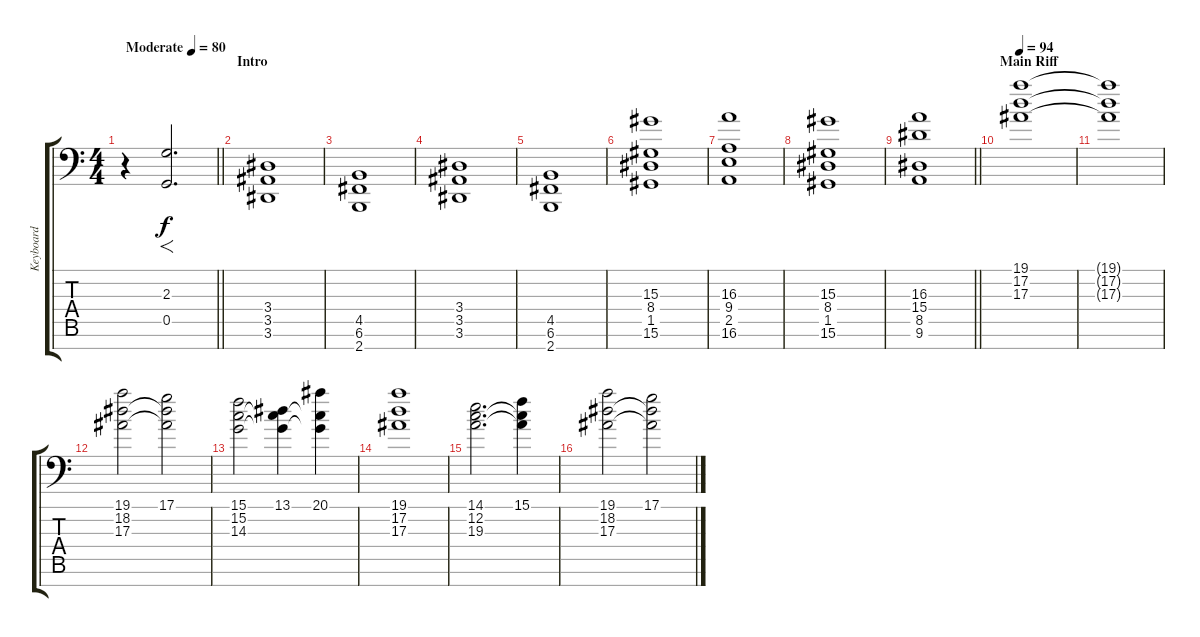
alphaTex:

\track ("Keyboard" "Keyboard") {instrument stringensemble1}
\staff {score tabs}
\tuning (D4 A3 F3 C3 G2 C2 A1) {hide}
\ts (4 4)
\tempo (80 "Moderate")
\clef f4
\barLineRight lightlight
\ks c
r.4{dy f instrument stringensemble1} (2.3 0.5).2{f d} |
\section ("" "Intro")
(3.4 3.5 3.6).1 |
(4.5 6.6 2.7).1 |
(3.4 3.5 3.6).1 |
(4.5 6.6 2.7).1 |
(15.3 8.4 1.5 15.6).1 |
(16.3 9.4 2.5 16.6).1 |
(15.3 8.4 1.5 15.6).1 |
\barLineRight lightlight
(16.3 15.4 8.5 9.6).1 |
\section ("" "Main Riff")
\tempo 94
(19.1 17.2 17.3).1{instrument synthstrings1} |
(19.1{t} 17.2{t} 17.3{t}).1 |
(19.1 18.2 17.3).2 (17.1 18.2{t} 17.3{t}).2 |
(15.1 15.2 14.3).2 (13.1 15.2{t} 14.3{t}).4 (20.1 15.2{t} 14.3{t}).4 |
(19.1 17.2 17.3).1 |
(14.1 12.2 19.3).2{d} (15.1 12.2{t} 19.3{t}).4 |
(19.1 18.2 17.3).2 (17.1 18.2{t} 17.3{t}).2
